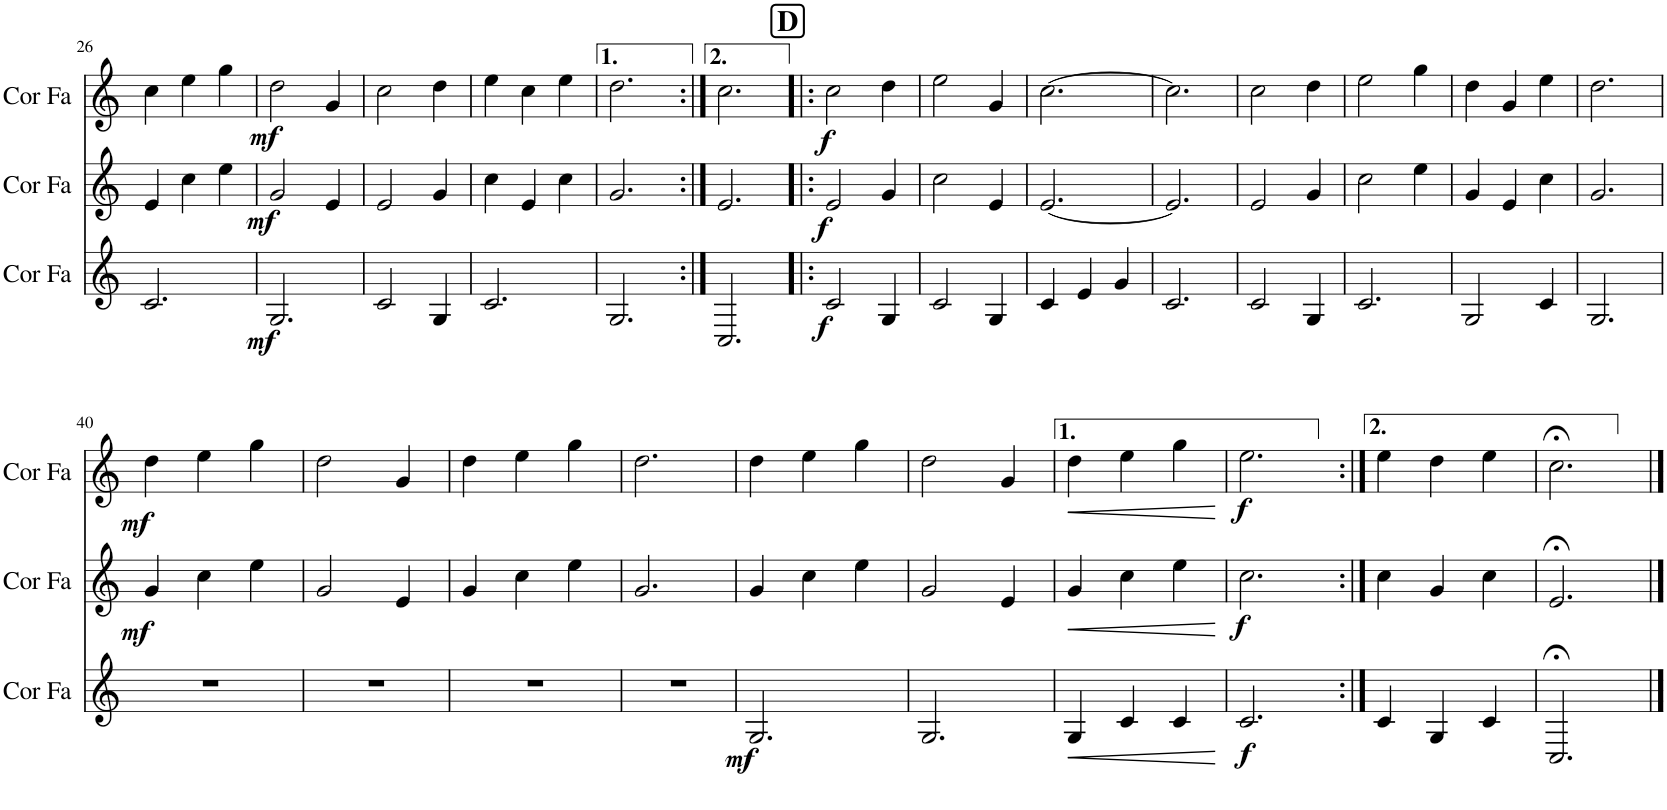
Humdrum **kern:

**kern	**dynam	**kern	**dynam	**kern	**dynam
*part3	*part3	*part2	*part2	*part1	*part1
*staff3	*staff3	*staff2	*staff2	*staff1	*staff1
*I"Cor en Fa	*	*I"Cor en Fa	*	*I"Cor en Fa	*
*I'Cor Fa	*	*I'Cor Fa	*	*I'Cor Fa	*
!!LO:PB:g=z
*clefG2	*	*clefG2	*	*clefG2	*
*Trd4c7	*	*Trd4c7	*	*Trd4c7	*
*k[]	*	*k[]	*	*k[]	*
*M3/4	*	*M3/4	*	*M3/4	*
=26	=26	=26	=26	=26	=26
2.c/	.	4e/	.	4cc\	.
.	.	4cc\	.	4ee\	.
.	.	4ee\	.	4gg\	.
=27	=27	=27	=27	=27	=27
!	!LO:DY:b	!	!LO:DY:b	!	!LO:DY:b
2.G/	mf	2g/	mf	2dd\	mf
.	.	4e/	.	4g/	.
=28	=28	=28	=28	=28	=28
2c/	.	2e/	.	2cc\	.
4G/	.	4g/	.	4dd\	.
=29	=29	=29	=29	=29	=29
2.c/	.	4cc\	.	4ee\	.
.	.	4e/	.	4cc\	.
.	.	4cc\	.	4ee\	.
=30	=30	=30	=30	=30	=30
2.G/	.	2.g/	.	2.dd\	.
=31:|!	=31:|!	=31:|!	=31:|!	=31:|!	=31:|!
2.C/	.	2.e/	.	2.cc\	.
!!LO:REH:place=s1:a:B:cj:fs=14:t=D
=32!|:	=32!|:	=32!|:	=32!|:	=32!|:	=32!|:
!	!LO:DY:b	!	!LO:DY:b	!	!LO:DY:b
2c/	f	2e/	f	2cc\	f
4G/	.	4g/	.	4dd\	.
=33	=33	=33	=33	=33	=33
2c/	.	2cc\	.	2ee\	.
4G/	.	4e/	.	4g/	.
=34	=34	=34	=34	=34	=34
4c/	.	[2.e/	.	[2.cc\	.
4e/	.	.	.	.	.
4g/	.	.	.	.	.
=35	=35	=35	=35	=35	=35
2.c/	.	2.e/]	.	2.cc\]	.
=36	=36	=36	=36	=36	=36
2c/	.	2e/	.	2cc\	.
4G/	.	4g/	.	4dd\	.
=37	=37	=37	=37	=37	=37
2.c/	.	2cc\	.	2ee\	.
.	.	4ee\	.	4gg\	.
=38	=38	=38	=38	=38	=38
2G/	.	4g/	.	4dd\	.
.	.	4e/	.	4g/	.
4c/	.	4cc\	.	4ee\	.
=39	=39	=39	=39	=39	=39
2.G/	.	2.g/	.	2.dd\	.
!!LO:LB:g=z
=40	=40	=40	=40	=40	=40
!	!	!	!LO:DY:b	!	!LO:DY:b
2.r	.	4g/	mf	4dd\	mf
.	.	4cc\	.	4ee\	.
.	.	4ee\	.	4gg\	.
=41	=41	=41	=41	=41	=41
2.r	.	2g/	.	2dd\	.
.	.	4e/	.	4g/	.
=42	=42	=42	=42	=42	=42
2.r	.	4g/	.	4dd\	.
.	.	4cc\	.	4ee\	.
.	.	4ee\	.	4gg\	.
=43	=43	=43	=43	=43	=43
2.r	.	2.g/	.	2.dd\	.
=44	=44	=44	=44	=44	=44
!	!LO:DY:b	!	!	!	!
2.G/	mf	4g/	.	4dd\	.
.	.	4cc\	.	4ee\	.
.	.	4ee\	.	4gg\	.
=45	=45	=45	=45	=45	=45
2.G/	.	2g/	.	2dd\	.
.	.	4e/	.	4g/	.
=46	=46	=46	=46	=46	=46
!	!LO:HP:b	!	!LO:HP:b	!	!LO:HP:b
4G/	<	4g/	<	4dd\	<
4c/	.	4cc\	.	4ee\	.
4c/	.	4ee\	.	4gg\	.
.	[	.	[	.	[
=47	=47	=47	=47	=47	=47
!	!LO:DY:b	!	!LO:DY:b	!	!LO:DY:b
2.c/	f	2.cc\	f	2.ee\	f
=48:|!	=48:|!	=48:|!	=48:|!	=48:|!	=48:|!
4c/	.	4cc\	.	4ee\	.
4G/	.	4g/	.	4dd\	.
4c/	.	4cc\	.	4ee\	.
=49	=49	=49	=49	=49	=49
2.C;</	.	2.e;</	.	2.cc;<\	.
==	==	==	==	==	==
*-	*-	*-	*-	*-	*-
